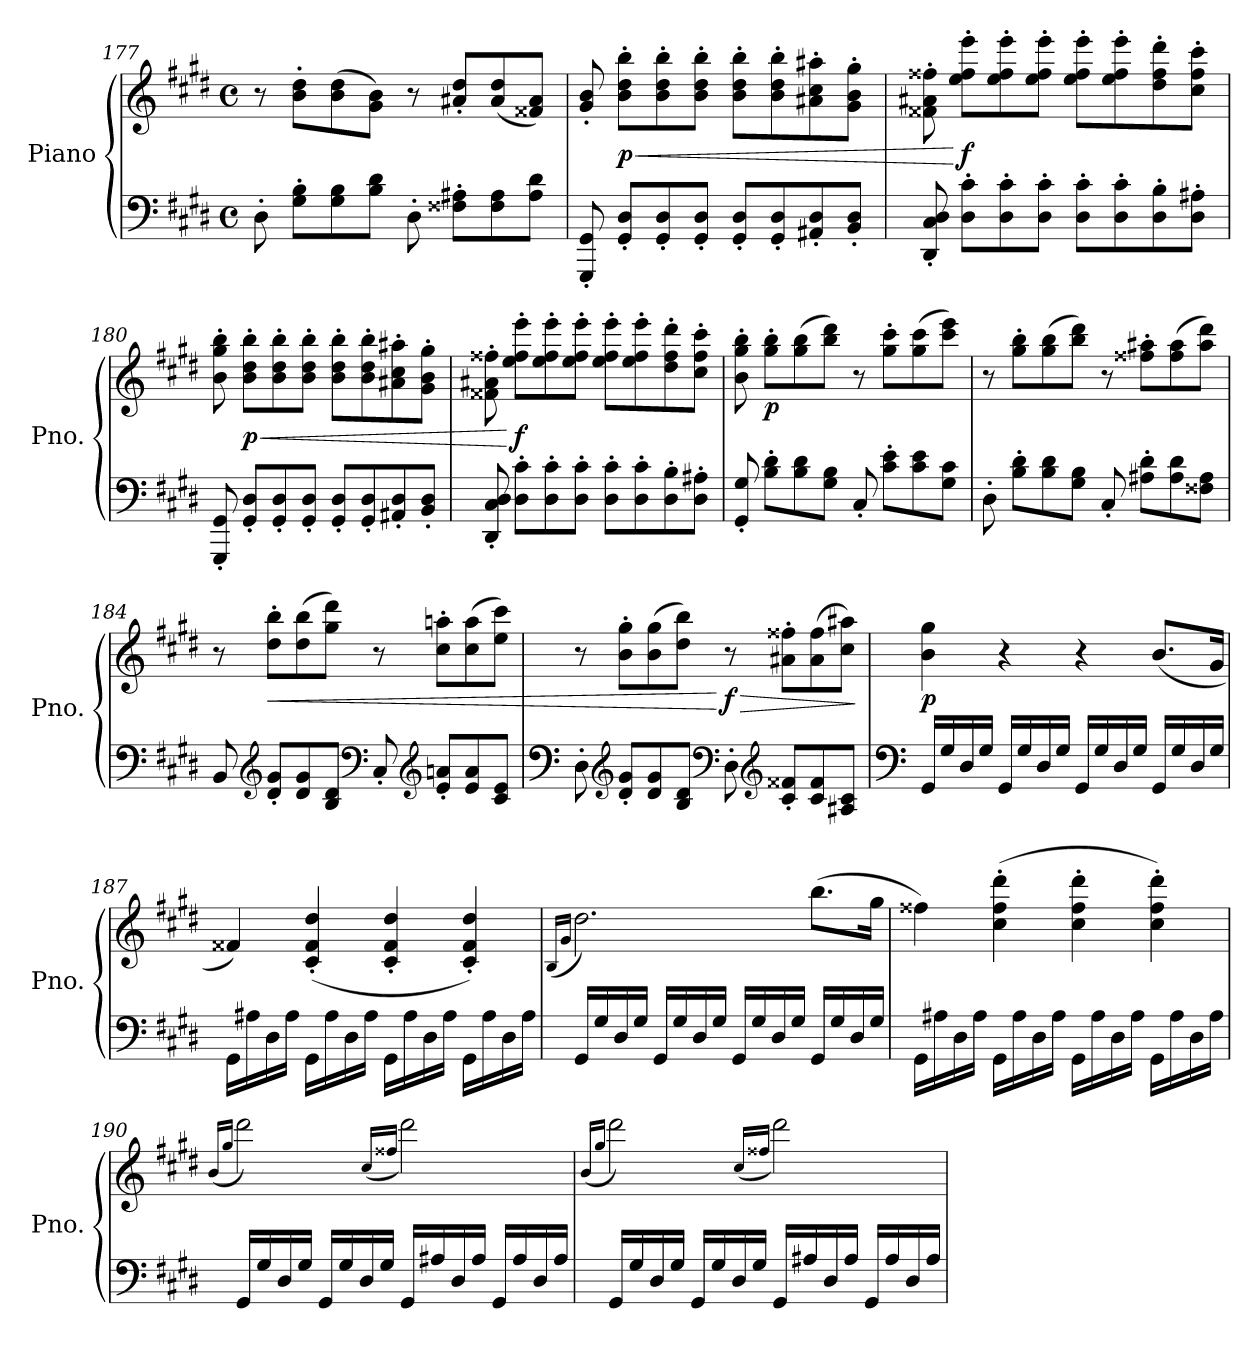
**kern	**kern	**dynam
*part1	*part1	*part1
*staff2	*staff1	*staff1/2
*I"Piano	*	*
*I'Pno.	*	*
*clefF4	*clefG2	*
*k[f#c#g#d#]	*k[f#c#g#d#]	*
*M4/4	*M4/4	*
*met(c)	*met(c)	*
=177	=177	=177
8D#'\	8r	.
8G#\' 8B\'L	8b\' 8dd#\'L	.
8G#\ 8B\	(8b\ 8dd#\	.
8B\ 8d#\J	8g#\ 8b\J)	.
8D#'\	8r	.
8F##X\' 8A#X\'L	8a#X/' 8dd#/'L	.
8F##\ 8A#\	(8a#/ 8dd#/	.
8A#\ 8d#\J	8f##X/ 8a#/J)	.
!!LO:LB:g=z
=178	=178	=178
8GGG#/' 8GG#/'	8g#/' 8b/'	.
!	!	!LO:HP:b
!	!	!LO:DY:n=1:b
8GG#/' 8D#/'L	8b\' 8dd#\' 8bb\'L	< p
8GG#/' 8D#/'	8b\' 8dd#\' 8bb\'	.
8GG#/' 8D#/'J	8b\' 8dd#\' 8bb\'J	.
8GG#/' 8D#/'L	8b\' 8dd#\' 8bb\'L	.
8GG#/' 8D#/'	8b\' 8dd#\' 8bb\'	.
8AA#X/' 8D#/'	8a#X\' 8cc#\' 8aa#X\'	.
8BB/' 8D#/'J	8g#\' 8b\' 8gg#\'J	.
=179	=179	=179
8DD#/' 8C#/' 8D#/'	8f##X\' 8a#X\' 8ff##X\'	.
!	!	!LO:DY:n=1:b
8D#\' 8c#\'L	8ee\' 8ff##\' 8eee\'L	[ f
8D#\' 8c#\'	8ee\' 8ff##\' 8eee\'	.
8D#\' 8c#\'J	8ee\' 8ff##\' 8eee\'J	.
8D#\' 8c#\'L	8ee\' 8ff##\' 8eee\'L	.
8D#\' 8c#\'	8ee\' 8ff##\' 8eee\'	.
8D#\' 8B\'	8dd#\' 8ff##\' 8ddd#\'	.
8D#\' 8A#X\'J	8cc#\' 8ff##\' 8ccc#\'J	.
=180	=180	=180
8GGG#/' 8GG#/'	8b\' 8gg#\' 8bb\'	.
!	!	!LO:HP:b
!	!	!LO:DY:n=1:b
8GG#/' 8D#/'L	8b\' 8dd#\' 8bb\'L	< p
8GG#/' 8D#/'	8b\' 8dd#\' 8bb\'	.
8GG#/' 8D#/'J	8b\' 8dd#\' 8bb\'J	.
8GG#/' 8D#/'L	8b\' 8dd#\' 8bb\'L	.
8GG#/' 8D#/'	8b\' 8dd#\' 8bb\'	.
8AA#X/' 8D#/'	8a#X\' 8cc#\' 8aa#X\'	.
8BB/' 8D#/'J	8g#\' 8b\' 8gg#\'J	.
=181	=181	=181
8DD#/' 8C#/' 8D#/'	8f##X\' 8a#X\' 8ff##X\'	.
!	!	!LO:DY:n=1:b
8D#\' 8c#\'L	8ee\' 8ff##\' 8eee\'L	[ f
8D#\' 8c#\'	8ee\' 8ff##\' 8eee\'	.
8D#\' 8c#\'J	8ee\' 8ff##\' 8eee\'J	.
8D#\' 8c#\'L	8ee\' 8ff##\' 8eee\'L	.
8D#\' 8c#\'	8ee\' 8ff##\' 8eee\'	.
8D#\' 8B\'	8dd#\' 8ff##\' 8ddd#\'	.
8D#\' 8A#X\'J	8cc#\' 8ff##\' 8ccc#\'J	.
!!LO:LB:g=z
=182	=182	=182
8GG#/' 8G#/'	8b\' 8gg#\' 8bb\'	.
!	!	!LO:DY:b
8B\' 8d#\'L	8gg#\' 8bb\'L	p
8B\ 8d#\	(8gg#\ 8bb\	.
8G#\ 8B\J	8bb\ 8ddd#\J)	.
8C#'/	8r	.
8c#\' 8e\'L	8gg#\' 8ccc#\'L	.
8c#\ 8e\	(8gg#\ 8ccc#\	.
8G#\ 8c#\J	8ccc#\ 8eee\J)	.
=183	=183	=183
8D#'\	8r	.
8B\' 8d#\'L	8gg#\' 8bb\'L	.
8B\ 8d#\	(8gg#\ 8bb\	.
8G#\ 8B\J	8bb\ 8ddd#\J)	.
8C#'/	8r	.
8A#X\' 8d#\'L	8ff##X\' 8aa#X\'L	.
8A#\ 8d#\	(8ff##\ 8aa#\	.
8F##X\ 8A#\J	8aa#\ 8ddd#\J)	.
=184	=184	=184
8BB/	8r	.
*clefG2	*	*
!	!	!LO:HP:b
8d#/' 8g#/'L	8dd#\' 8bb\'L	<
8d#/ 8g#/	(8dd#\ 8bb\	.
8B/ 8d#/J	8gg#\ 8ddd#\J)	.
*clefF4	*	*
8C#'/	8r	.
*clefG2	*	*
8e/' 8an/'L	8cc#\' 8aan\'L	.
8e/ 8a/	(8cc#\ 8aa\	.
8c#/ 8e/J	8ee\ 8ccc#\J)	.
=185	=185	=185
*clefF4	*	*
8D#'\	8r	.
*clefG2	*	*
8d#/' 8g#/'L	8b\' 8gg#\'L	.
8d#/ 8g#/	(8b\ 8gg#\	.
8B/ 8d#/J	8dd#\ 8bb\J)	.
*clefF4	*	*
!	!	!LO:HP:n=1:b
!	!	!LO:DY:n=1:b
8D#'\	8r	[ > f
*clefG2	*	*
8c#/' 8f##X/'L	8a#X\' 8ff##X\'L	.
8c#/ 8f##/	(8a#\ 8ff##\	.
8A#X/ 8c#/J	8cc#\ 8aa#X\J)	.
.	.	]
!!LO:LB:g=z
=186	=186	=186
*clefF4	*	*
!	!	!LO:DY:b
16GG#/LL	4b\ 4gg#\	p
16G#/	.	.
16D#/	.	.
16G#/JJ	.	.
16GG#/LL	4r	.
16G#/	.	.
16D#/	.	.
16G#/JJ	.	.
16GG#/LL	4r	.
16G#/	.	.
16D#/	.	.
16G#/JJ	.	.
16GG#/LL	(8.b/L	.
16G#/	.	.
16D#/	.	.
16G#/JJ	16g#/Jk	.
=187	=187	=187
16GG#\LL	4f##X/)	.
16A#X\	.	.
16D#\	.	.
16A#\JJ	.	.
16GG#\LL	(4c#/' 4f##/' 4dd#/'	.
16A#\	.	.
16D#\	.	.
16A#\JJ	.	.
16GG#\LL	4c#/' 4f##/' 4dd#/'	.
16A#\	.	.
16D#\	.	.
16A#\JJ	.	.
16GG#\LL	4c#/' 4f##/' 4dd#/')	.
16A#\	.	.
16D#\	.	.
16A#\JJ	.	.
=188	=188	=188
.	(16qB/LL	.
.	16qg#/JJ	.
16GG#/LL	2.dd#\)	.
16G#/	.	.
16D#/	.	.
16G#/JJ	.	.
16GG#/LL	.	.
16G#/	.	.
16D#/	.	.
16G#/JJ	.	.
16GG#/LL	.	.
16G#/	.	.
16D#/	.	.
16G#/JJ	.	.
16GG#/LL	(8.bb\L	.
16G#/	.	.
16D#/	.	.
16G#/JJ	16gg#\Jk	.
!!LO:LB:g=z
=189	=189	=189
16GG#\LL	4ff##X\)	.
16A#X\	.	.
16D#\	.	.
16A#\JJ	.	.
16GG#\LL	(4cc#\' 4ff##\' 4ddd#\'	.
16A#\	.	.
16D#\	.	.
16A#\JJ	.	.
16GG#\LL	4cc#\' 4ff##\' 4ddd#\'	.
16A#\	.	.
16D#\	.	.
16A#\JJ	.	.
16GG#\LL	4cc#\' 4ff##\' 4ddd#\')	.
16A#\	.	.
16D#\	.	.
16A#\JJ	.	.
=190	=190	=190
.	(16qb/LL	.
.	16qgg#/JJ	.
16GG#/LL	2ddd#\)	.
16G#/	.	.
16D#/	.	.
16G#/JJ	.	.
16GG#/LL	.	.
16G#/	.	.
16D#/	.	.
16G#/JJ	.	.
.	(16qcc#/LL	.
.	16qff##X/JJ	.
16GG#/LL	2ddd#\)	.
16A#X/	.	.
16D#/	.	.
16A#/JJ	.	.
16GG#/LL	.	.
16A#/	.	.
16D#/	.	.
16A#/JJ	.	.
=191	=191	=191
.	(16qb/LL	.
.	16qgg#/JJ	.
16GG#/LL	2ddd#\)	.
16G#/	.	.
16D#/	.	.
16G#/JJ	.	.
16GG#/LL	.	.
16G#/	.	.
16D#/	.	.
16G#/JJ	.	.
.	(16qcc#/LL	.
.	16qff##X/JJ	.
16GG#/LL	2ddd#\)	.
16A#X/	.	.
16D#/	.	.
16A#/JJ	.	.
16GG#/LL	.	.
16A#/	.	.
16D#/	.	.
16A#/JJ	.	.
=	=	=
*-	*-	*-
